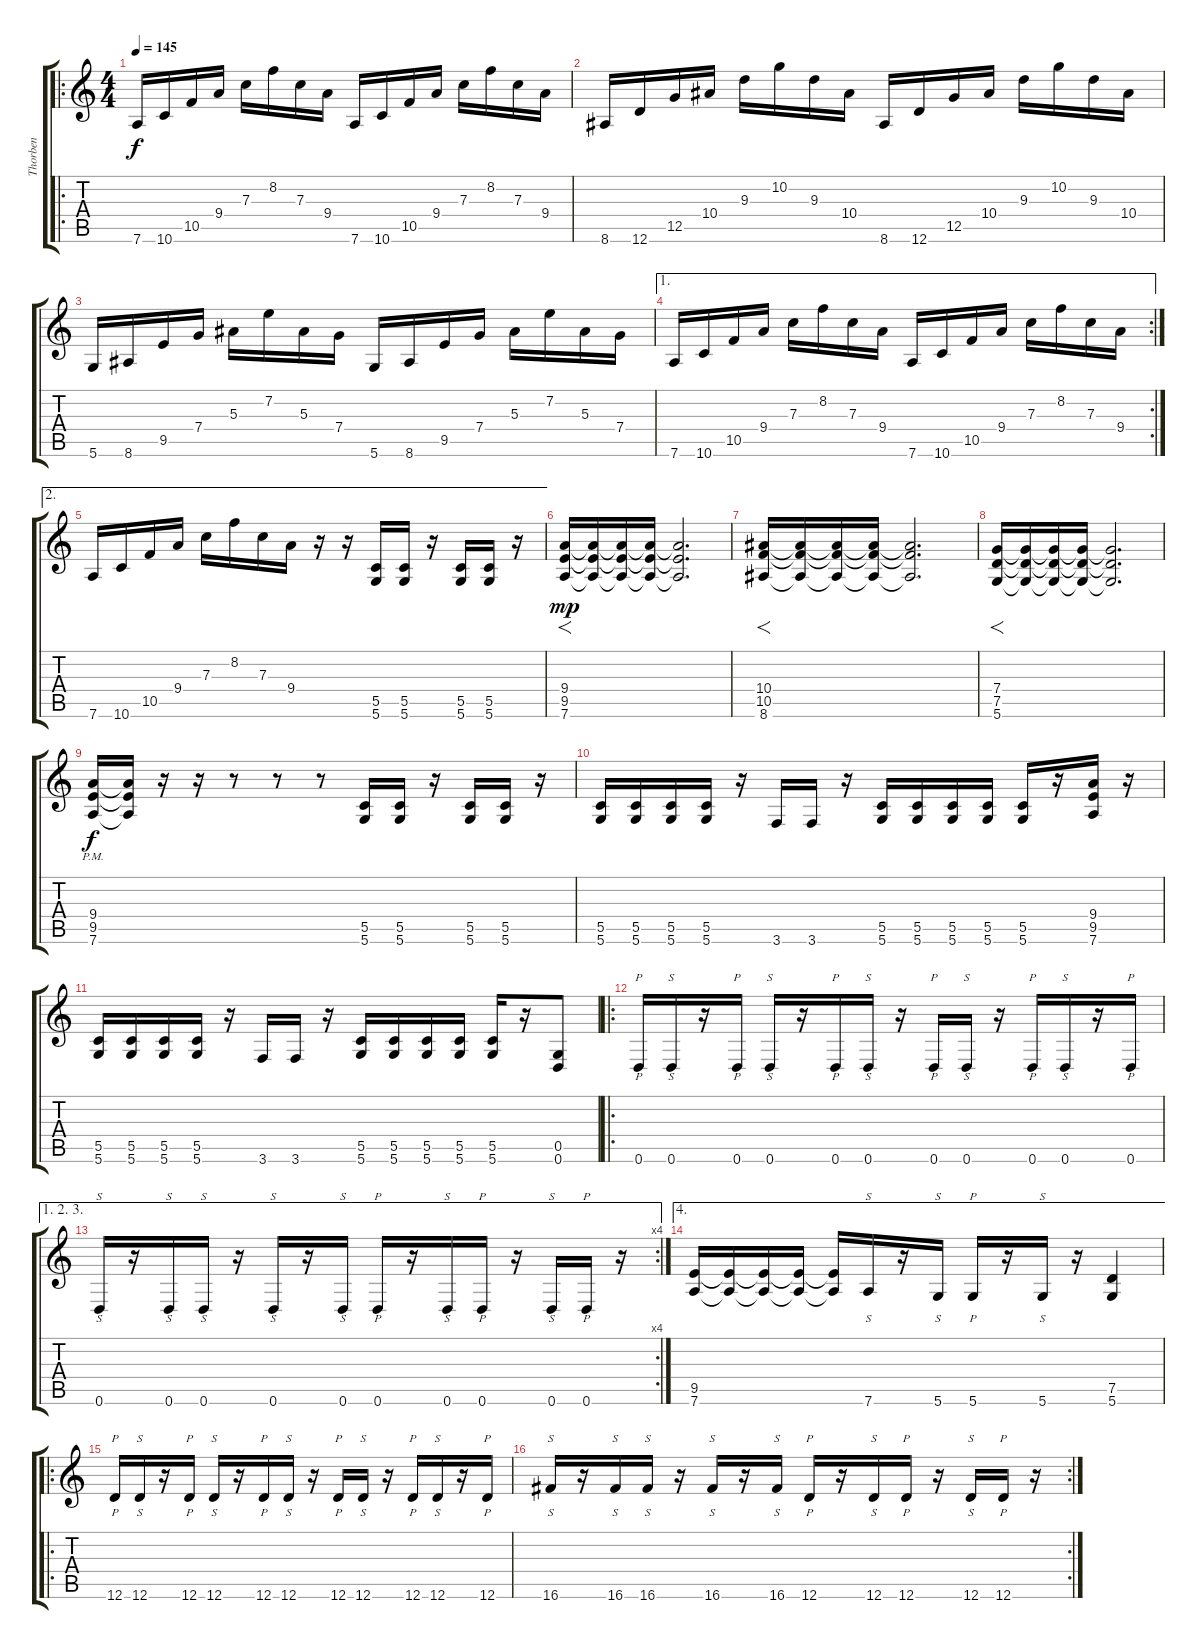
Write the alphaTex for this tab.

\track ("Thorben" "Thorben") {instrument overdrivenguitar}
\staff {score tabs}
\tuning (D4 A3 F3 C3 G2 D2) {hide}
\ro
\ts (4 4)
\tempo 145
\clef g2
\ks c
7.6.16{dy f} 10.6.16 10.5.16 9.4.16 7.3.16 8.2.16 7.3.16 9.4.16 7.6.16 10.6.16 10.5.16 9.4.16 7.3.16 8.2.16 7.3.16 9.4.16 |
8.6.16 12.6.16 12.5.16 10.4.16 9.3.16 10.2.16 9.3.16 10.4.16 8.6.16 12.6.16 12.5.16 10.4.16 9.3.16 10.2.16 9.3.16 10.4.16 |
5.6.16 8.6.16 9.5.16 7.4.16 5.3.16 7.2.16 5.3.16 7.4.16 5.6.16 8.6.16 9.5.16 7.4.16 5.3.16 7.2.16 5.3.16 7.4.16 |
\ae 1
\rc 2
7.6.16 10.6.16 10.5.16 9.4.16 7.3.16 8.2.16 7.3.16 9.4.16 7.6.16 10.6.16 10.5.16 9.4.16 7.3.16 8.2.16 7.3.16 9.4.16 |
\ae 2
7.6.16 10.6.16 10.5.16 9.4.16 7.3.16 8.2.16 7.3.16 9.4.16 r.16 r.16 (5.5 5.6).16 (5.5 5.6).16 r.16 (5.5 5.6).16 (5.5 5.6).16 r.16 |
(9.4 9.5 7.6).16{f dy mp} (9.4{t} 9.5{t} 7.6{t}).16 (9.4{t} 9.5{t} 7.6{t}).16 (9.4{t} 9.5{t} 7.6{t}).16 (9.4{t} 9.5{t} 7.6{t}).2{d} |
(10.4 10.5 8.6).16{f} (10.4{t} 10.5{t} 8.6{t}).16 (10.4{t} 10.5{t} 8.6{t}).16 (10.4{t} 10.5{t} 8.6{t}).16 (10.4{t} 10.5{t} 8.6{t}).2{d} |
(7.4 7.5 5.6).16{f} (7.4{t} 7.5{t} 5.6{t}).16 (7.4{t} 7.5{t} 5.6{t}).16 (7.4{t} 7.5{t} 5.6{t}).16 (7.4{t} 7.5{t} 5.6{t}).2{d} |
(9.4{pm} 9.5{pm} 7.6{pm}).16{dy f} (9.4{t} 9.5{t} 7.6{t}).16 r.16 r.16 r.8 r.8 r.8 (5.5 5.6).16 (5.5 5.6).16 r.16 (5.5 5.6).16 (5.5 5.6).16 r.16 |
(5.5 5.6).16 (5.5 5.6).16 (5.5 5.6).16 (5.5 5.6).16 r.16 3.6.16 3.6.16 r.16 (5.5 5.6).16 (5.5 5.6).16 (5.5 5.6).16 (5.5 5.6).16 (5.5 5.6).16 r.16 (9.4 9.5 7.6).16 r.16 |
(5.5 5.6).16 (5.5 5.6).16 (5.5 5.6).16 (5.5 5.6).16 r.16 3.6.16 3.6.16 r.16 (5.5 5.6).16 (5.5 5.6).16 (5.5 5.6).16 (5.5 5.6).16 (5.5 5.6).16 r.16 (0.5 0.6).8 |
\ro
0.6.16{p} 0.6.16{s} r.16 0.6.16{p} 0.6.16{s} r.16 0.6.16{p} 0.6.16{s} r.16 0.6.16{p} 0.6.16{s} r.16 0.6.16{p} 0.6.16{s} r.16 0.6.16{p} |
\ae (1 2 3)
\rc 4
0.6.16{s} r.16 0.6.16{s} 0.6.16{s} r.16 0.6.16{s} r.16 0.6.16{s} 0.6.16{p} r.16 0.6.16{s} 0.6.16{p} r.16 0.6.16{s} 0.6.16{p} r.16 |
\ae 4
(9.5 7.6).16 (9.5{t} 7.6{t}).16 (9.5{t} 7.6{t}).16 (9.5{t} 7.6{t}).16 (9.5{t} 7.6{t}).16 7.6.16{s} r.16 5.6.16{s} 5.6.16{p} r.16 5.6.16{s} r.16 (7.5 5.6).4 |
\ro
12.6.16{p} 12.6.16{s} r.16 12.6.16{p} 12.6.16{s} r.16 12.6.16{p} 12.6.16{s} r.16 12.6.16{p} 12.6.16{s} r.16 12.6.16{p} 12.6.16{s} r.16 12.6.16{p} |
\rc 2
16.6.16{s} r.16 16.6.16{s} 16.6.16{s} r.16 16.6.16{s} r.16 16.6.16{s} 12.6.16{p} r.16 12.6.16{s} 12.6.16{p} r.16 12.6.16{s} 12.6.16{p} r.16
